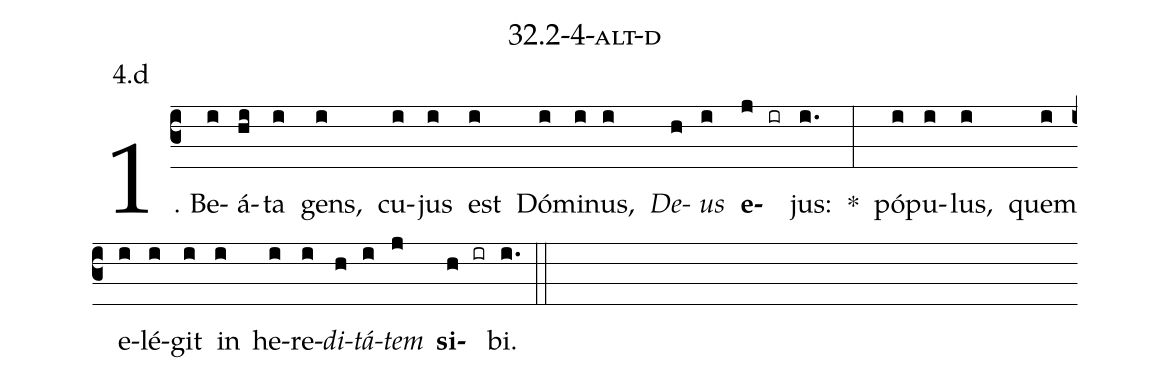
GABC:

name: 32.2-4-alt-d;
annotation: 4.d;
%%
(c3)1. Be(i)á(hi)ta(i) gens,(i) cu(i)jus(i) est(i) Dó(i)mi(i)nus,(i) <i>De</i>(h)<i>us</i>(i) <b>e</b>(j ir)jus:(i.) *(:) pó(i)pu(i)lus,(i) quem(i) e(i)lé(i)git(i) in(i) he(i)re(i)<i>di</i>(h)<i>tá</i>(i)<i>tem</i>(j) <b>si</b>(h ir)bi.(i.) (::)
